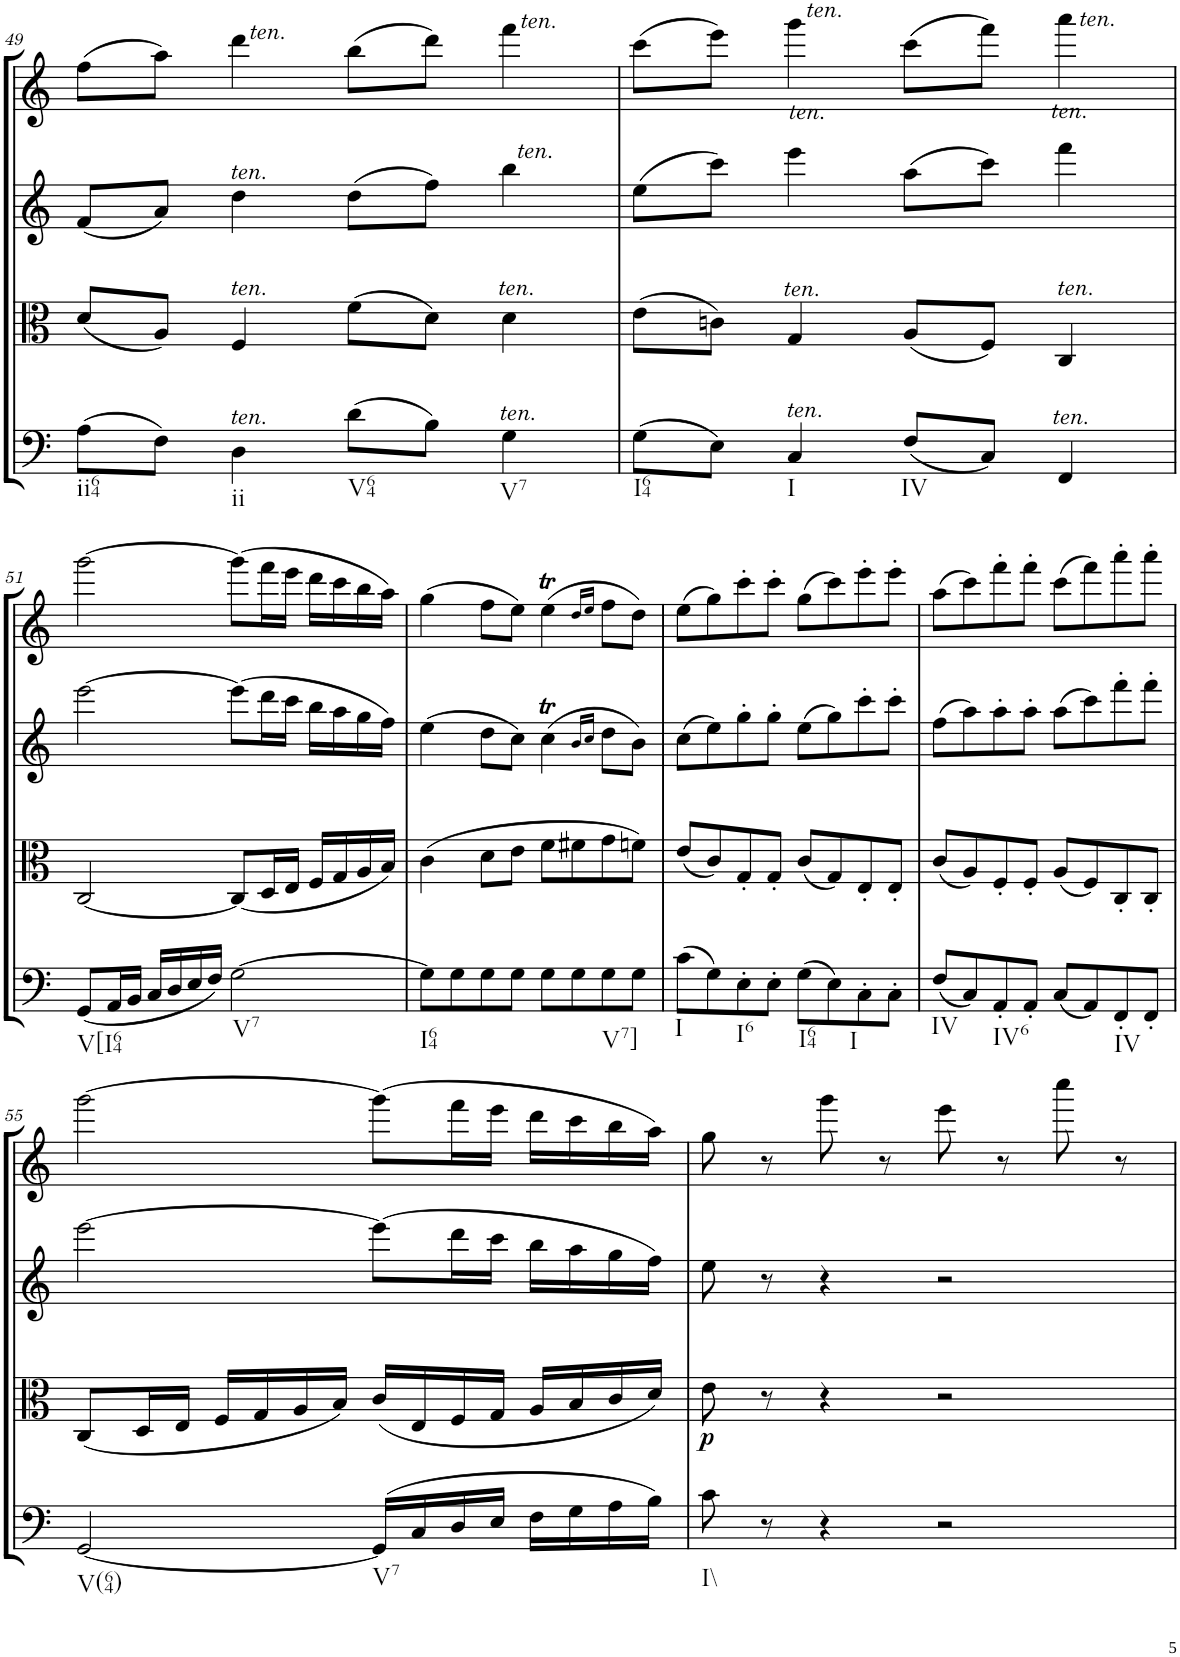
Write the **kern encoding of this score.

**kern	**kern	**dynam	**kern	**kern
*part4	*part3	*part3	*part2	*part1
*staff4	*staff3	*staff3	*staff2	*staff1
*I"Cello	*I"Viola	*	*I"2nd Violin	*I"1st Violin
*	*I'Vla	*	*I'Vln	*I'Vln
!!LO:PB:g=z
*clefF4	*clefC3	*	*clefG2	*clefG2
*k[]	*k[]	*	*k[]	*k[]
*M4/4	*M4/4	*	*M4/4	*M4/4
*met(c)	*met(c)	*	*met(c)	*met(c)
=49	=49	=49	=49	=49
!LO:TX:b:t=ii64	!	!	!	!
(8A\L	(8d/L	.	(8f/L	(8ff\L
8F\J)	8A/J)	.	8a/J)	8aa\J)
!	!	!	!	!LO:TX:a:i:t=ten.
!	!	!	!LO:TX:a:i:t=ten.	!
!	!LO:TX:a:i:t=ten.	!	!	!
!LO:TX:a:i:t=ten.	!	!	!	!
!LO:TX:b:t=ii	!	!	!	!
4D\	4F/	.	4dd\	4ddd\
!LO:TX:b:t=V64	!	!	!	!
(8d\L	(8f\L	.	(8dd\L	(8bb\L
8B\J)	8d\J)	.	8ff\J)	8ddd\J)
!	!	!	!	!LO:TX:a:i:t=ten.
!	!	!	!LO:TX:a:i:t=ten.	!
!	!LO:TX:a:i:t=ten.	!	!	!
!LO:TX:a:i:t=ten.	!	!	!	!
!LO:TX:b:t=V7	!	!	!	!
4G\	4d\	.	4bb\	4fff\
=50	=50	=50	=50	=50
!LO:TX:b:t=I64	!	!	!	!
(8G\L	(8e\L	.	(8ee\L	(8ccc\L
8E\J)	8cn\J)	.	8ccc\J)	8eee\J)
!	!	!	!	!LO:TX:a:i:t=ten.
!	!	!	!	!LO:TX:a:i:t=ten.
!	!LO:TX:a:i:t=ten.	!	!	!
!LO:TX:a:i:t=ten.	!	!	!	!
!LO:TX:b:t=I	!	!	!	!
4C/	4G/	.	4eee\	4ggg\
!LO:TX:b:t=IV	!	!	!	!
(8F/L	(8A/L	.	(8aa\L	(8ccc\L
8C/J)	8F/J)	.	8ccc\J)	8fff\J)
!	!	!	!	!LO:TX:a:i:t=ten.
!	!	!	!	!LO:TX:a:i:t=ten.
!	!LO:TX:a:i:t=ten.	!	!	!
!LO:TX:a:i:t=ten.	!	!	!	!
4FF/	4C/	.	4fff\	4aaa\
!!LO:LB:g=z
=51	=51	=51	=51	=51
!LO:TX:b:t=V[I64	!	!	!	!
(8GG/L	[2C/	.	[2eee\	[2ggg\
16AA/L	.	.	.	.
16BB/JJ	.	.	.	.
16C/LL	.	.	.	.
16D/	.	.	.	.
16E/	.	.	.	.
16F/JJ)	.	.	.	.
!LO:TX:b:t=V7	!	!	!	!
[2G\	(8C/L]	.	(8eee\L]	(8ggg\L]
.	16D/L	.	16ddd\L	16fff\L
.	16E/JJ	.	16ccc\JJ	16eee\JJ
.	16F/LL	.	16bb\LL	16ddd\LL
.	16G/	.	16aa\	16ccc\
.	16A/	.	16gg\	16bb\
.	16B/JJ)	.	16ff\JJ)	16aa\JJ)
=52	=52	=52	=52	=52
!LO:TX:b:t=I64	!	!	!	!
8G\L]	(4c\	.	(4ee\	(4gg\
8G\	.	.	.	.
8G\	8d\L	.	8dd\L	8ff\L
8G\J	8e\J	.	8cc\J)	8ee\J)
8G\L	8f\L	.	(4ccT\	(4eet\
8G\	8f#X\	.	.	.
.	.	.	16qb/LL	16qdd/LL
.	.	.	16qcc/JJ	16qee/JJ
!LO:TX:b:t=V7]	!	!	!	!
8G\	8g\	.	8dd\L	8ff\L
8G\J	8fn\J)	.	8b\J)	8dd\J)
=53	=53	=53	=53	=53
!LO:TX:b:t=I	!	!	!	!
(8c\L	(8e/L	.	(8cc\L	(8ee\L
8G\)	8c/)	.	8ee\)	8gg\)
!LO:TX:b:t=I6	!	!	!	!
8E'\	8G'/	.	8gg'\	8ccc'\
8E'\J	8G'/J	.	8gg'\J	8ccc'\J
!LO:TX:b:t=I64	!	!	!	!
(8G\L	(8c/L	.	(8ee\L	(8gg\L
8E\)	8G/)	.	8gg\)	8ccc\)
!LO:TX:b:t=I	!	!	!	!
8C'\	8E'/	.	8ccc'\	8eee'\
8C'\J	8E'/J	.	8ccc'\J	8eee'\J
=54	=54	=54	=54	=54
!LO:TX:b:t=IV	!	!	!	!
(8F/L	(8c/L	.	(8ff\L	(8aa\L
8C/)	8A/)	.	8aa\)	8ccc\)
!LO:TX:b:t=IV6	!	!	!	!
8AA'/	8F'/	.	8aa'\	8fff'\
8AA'/J	8F'/J	.	8aa'\J	8fff'\J
(8C/L	(8A/L	.	(8aa\L	(8ccc\L
8AA/)	8F/)	.	8ccc\)	8fff\)
!LO:TX:b:t=IV	!	!	!	!
8FF'/	8C'/	.	8fff'\	8aaa'\
8FF'/J	8C'/J	.	8fff'\J	8aaa'\J
!!LO:LB:g=z
=55	=55	=55	=55	=55
!LO:TX:b:t=V(64)	!	!	!	!
[2GG/	(8C/L	.	[2eee\	[2ggg\
.	16D/L	.	.	.
.	16E/JJ	.	.	.
.	16F/LL	.	.	.
.	16G/	.	.	.
.	16A/	.	.	.
.	16B/JJ)	.	.	.
!LO:TX:b:t=V7	!	!	!	!
(16GG/LL]	(16c/LL	.	(8eee\L]	(8ggg\L]
16C/	16E/	.	.	.
16D/	16F/	.	16ddd\L	16fff\L
16E/JJ	16G/JJ	.	16ccc\JJ	16eee\JJ
16F\LL	16A/LL	.	16bb\LL	16ddd\LL
16G\	16B/	.	16aa\	16ccc\
16A\	16c/	.	16gg\	16bb\
16B\JJ)	16d/JJ)	.	16ff\JJ)	16aa\JJ)
=56	=56	=56	=56	=56
!LO:TX:b:t=I\\	!	!	!	!
!	!	!LO:DY:b	!	!
8c\	8e\	p	8ee\	8gg\
8r	8r	.	8r	8r
4r	4r	.	4r	8ggg\
.	.	.	.	8r
2r	2r	.	2r	8eee\
.	.	.	.	8r
.	.	.	.	8cccc\
.	.	.	.	8r
=	=	=	=	=
*-	*-	*-	*-	*-
